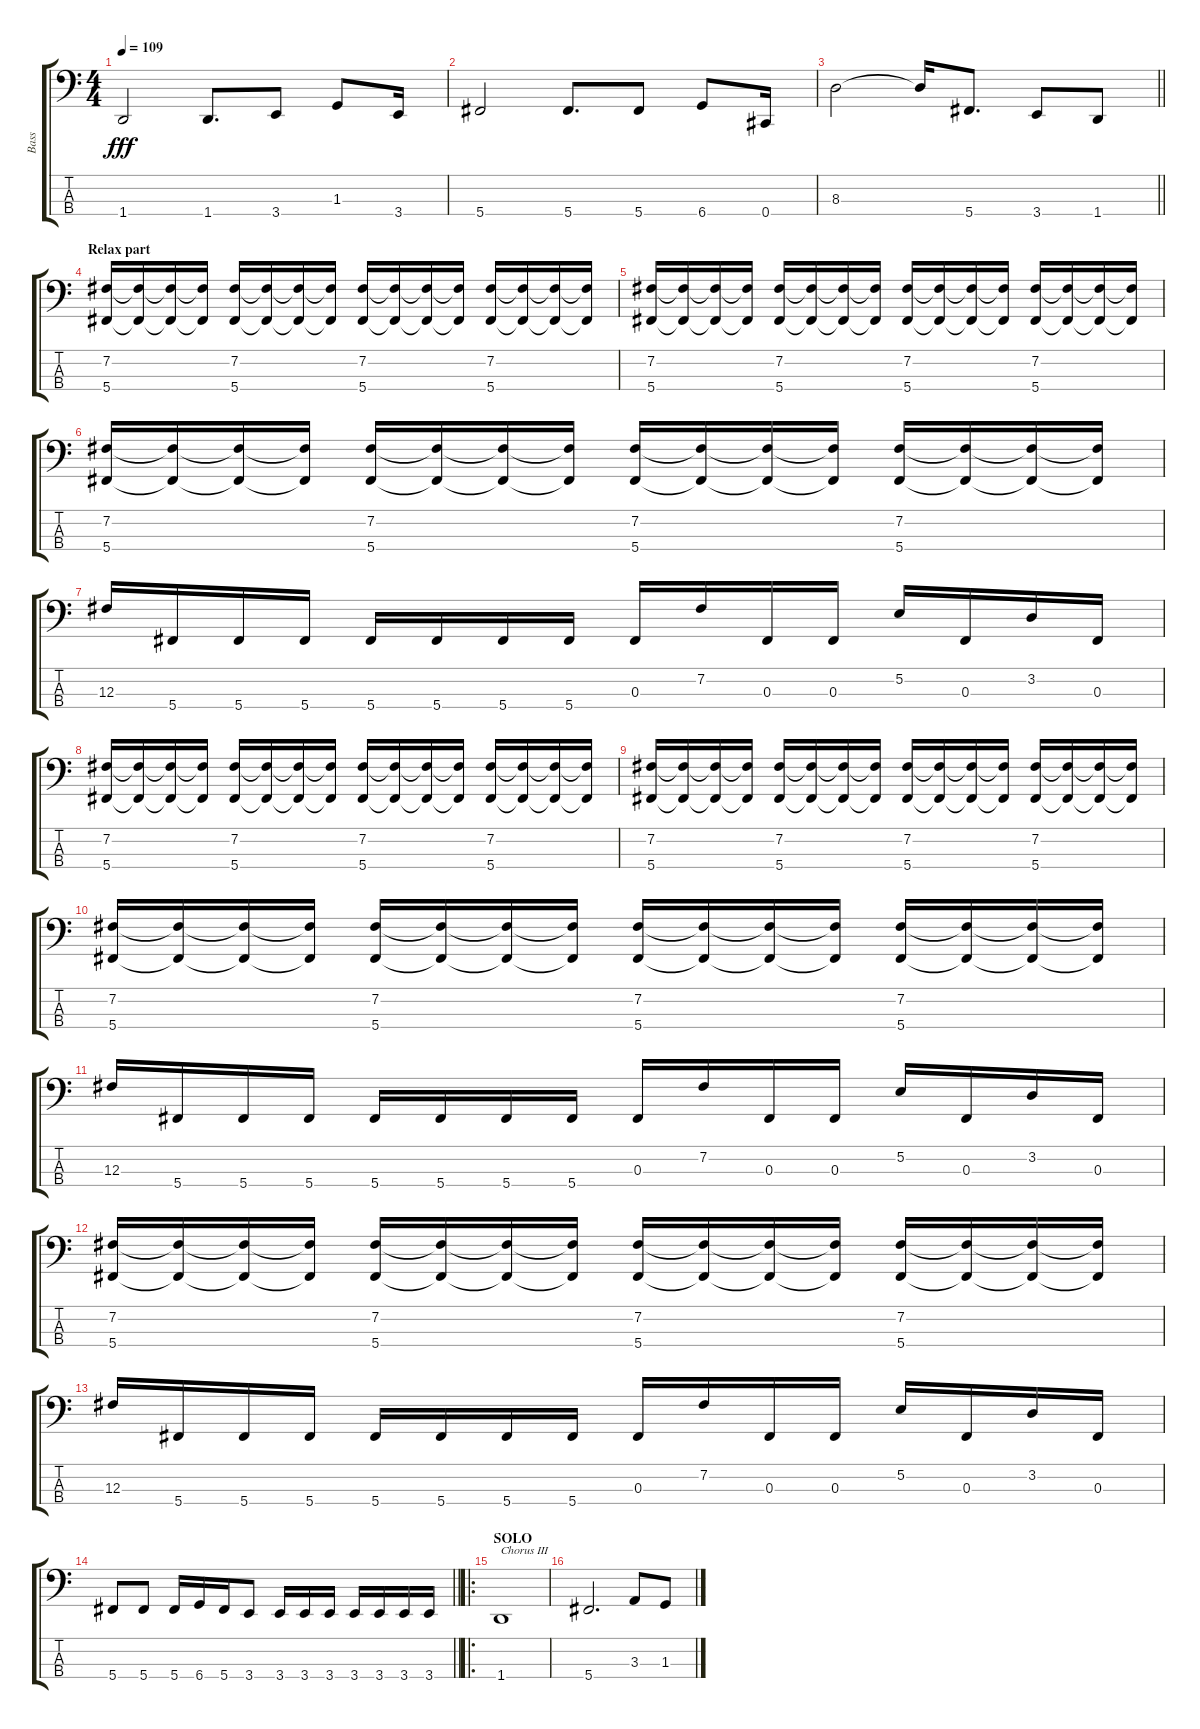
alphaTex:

\track ("Bass" "Bass") {instrument electricbassfinger}
\staff {score tabs}
\tuning (E2 B1 Gb1 Db1) {hide}
\ts (4 4)
\tempo 109
\clef f4
\ks c
1.4.2{dy fff} 1.4.8{d} 3.4.8 1.3.8 3.4.16 |
5.4.2 5.4.8{d} 5.4.8 6.4.8 0.4.16 |
\barLineRight lightlight
8.3.2 8.3{t}.16 5.4.8{d} 3.4.8 1.4.8 |
\section ("" "Relax part")
(7.2 5.4).16 (7.2{t} 5.4{t}).16 (7.2{t} 5.4{t}).16 (7.2{t} 5.4{t}).16 (7.2 5.4).16 (7.2{t} 5.4{t}).16 (7.2{t} 5.4{t}).16 (7.2{t} 5.4{t}).16 (7.2 5.4).16 (7.2{t} 5.4{t}).16 (7.2{t} 5.4{t}).16 (7.2{t} 5.4{t}).16 (7.2 5.4).16 (7.2{t} 5.4{t}).16 (7.2{t} 5.4{t}).16 (7.2{t} 5.4{t}).16 |
(7.2 5.4).16 (7.2{t} 5.4{t}).16 (7.2{t} 5.4{t}).16 (7.2{t} 5.4{t}).16 (7.2 5.4).16 (7.2{t} 5.4{t}).16 (7.2{t} 5.4{t}).16 (7.2{t} 5.4{t}).16 (7.2 5.4).16 (7.2{t} 5.4{t}).16 (7.2{t} 5.4{t}).16 (7.2{t} 5.4{t}).16 (7.2 5.4).16 (7.2{t} 5.4{t}).16 (7.2{t} 5.4{t}).16 (7.2{t} 5.4{t}).16 |
(7.2 5.4).16 (7.2{t} 5.4{t}).16 (7.2{t} 5.4{t}).16 (7.2{t} 5.4{t}).16 (7.2 5.4).16 (7.2{t} 5.4{t}).16 (7.2{t} 5.4{t}).16 (7.2{t} 5.4{t}).16 (7.2 5.4).16 (7.2{t} 5.4{t}).16 (7.2{t} 5.4{t}).16 (7.2{t} 5.4{t}).16 (7.2 5.4).16 (7.2{t} 5.4{t}).16 (7.2{t} 5.4{t}).16 (7.2{t} 5.4{t}).16 |
12.3.16 5.4.16 5.4.16 5.4.16 5.4.16 5.4.16 5.4.16 5.4.16 0.3.16 7.2.16 0.3.16 0.3.16 5.2.16 0.3.16 3.2.16 0.3.16 |
(7.2 5.4).16 (7.2{t} 5.4{t}).16 (7.2{t} 5.4{t}).16 (7.2{t} 5.4{t}).16 (7.2 5.4).16 (7.2{t} 5.4{t}).16 (7.2{t} 5.4{t}).16 (7.2{t} 5.4{t}).16 (7.2 5.4).16 (7.2{t} 5.4{t}).16 (7.2{t} 5.4{t}).16 (7.2{t} 5.4{t}).16 (7.2 5.4).16 (7.2{t} 5.4{t}).16 (7.2{t} 5.4{t}).16 (7.2{t} 5.4{t}).16 |
(7.2 5.4).16 (7.2{t} 5.4{t}).16 (7.2{t} 5.4{t}).16 (7.2{t} 5.4{t}).16 (7.2 5.4).16 (7.2{t} 5.4{t}).16 (7.2{t} 5.4{t}).16 (7.2{t} 5.4{t}).16 (7.2 5.4).16 (7.2{t} 5.4{t}).16 (7.2{t} 5.4{t}).16 (7.2{t} 5.4{t}).16 (7.2 5.4).16 (7.2{t} 5.4{t}).16 (7.2{t} 5.4{t}).16 (7.2{t} 5.4{t}).16 |
(7.2 5.4).16 (7.2{t} 5.4{t}).16 (7.2{t} 5.4{t}).16 (7.2{t} 5.4{t}).16 (7.2 5.4).16 (7.2{t} 5.4{t}).16 (7.2{t} 5.4{t}).16 (7.2{t} 5.4{t}).16 (7.2 5.4).16 (7.2{t} 5.4{t}).16 (7.2{t} 5.4{t}).16 (7.2{t} 5.4{t}).16 (7.2 5.4).16 (7.2{t} 5.4{t}).16 (7.2{t} 5.4{t}).16 (7.2{t} 5.4{t}).16 |
12.3.16 5.4.16 5.4.16 5.4.16 5.4.16 5.4.16 5.4.16 5.4.16 0.3.16 7.2.16 0.3.16 0.3.16 5.2.16 0.3.16 3.2.16 0.3.16 |
(7.2 5.4).16 (7.2{t} 5.4{t}).16 (7.2{t} 5.4{t}).16 (7.2{t} 5.4{t}).16 (7.2 5.4).16 (7.2{t} 5.4{t}).16 (7.2{t} 5.4{t}).16 (7.2{t} 5.4{t}).16 (7.2 5.4).16 (7.2{t} 5.4{t}).16 (7.2{t} 5.4{t}).16 (7.2{t} 5.4{t}).16 (7.2 5.4).16 (7.2{t} 5.4{t}).16 (7.2{t} 5.4{t}).16 (7.2{t} 5.4{t}).16 |
12.3.16 5.4.16 5.4.16 5.4.16 5.4.16 5.4.16 5.4.16 5.4.16 0.3.16 7.2.16 0.3.16 0.3.16 5.2.16 0.3.16 3.2.16 0.3.16 |
\barLineRight lightlight
5.4.8 5.4.8 5.4.16 6.4.16 5.4.16 3.4.8 3.4.16 3.4.16 3.4.16 3.4.16 3.4.16 3.4.16 3.4.16 |
\ro
\section ("" "SOLO")
1.4.1{txt "Chorus III"} |
5.4.2{d} 3.3.8 1.3.8
